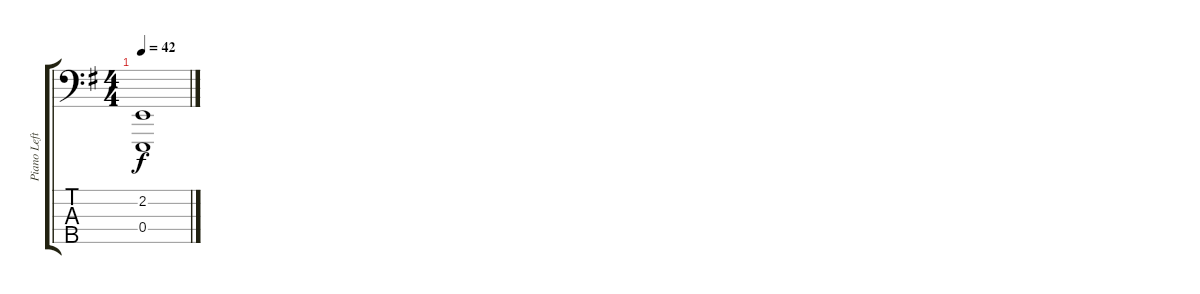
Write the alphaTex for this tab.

\track ("Piano Left Standard" "Piano Left") {instrument acousticgrandpiano}
\staff {score tabs}
\tuning (G2 D2 A1 E1 B0) {hide}
\ts (4 4)
\tempo 42
\clef f4
\ks eminor
(2.2{t} 0.4{t}).1{dy f}
